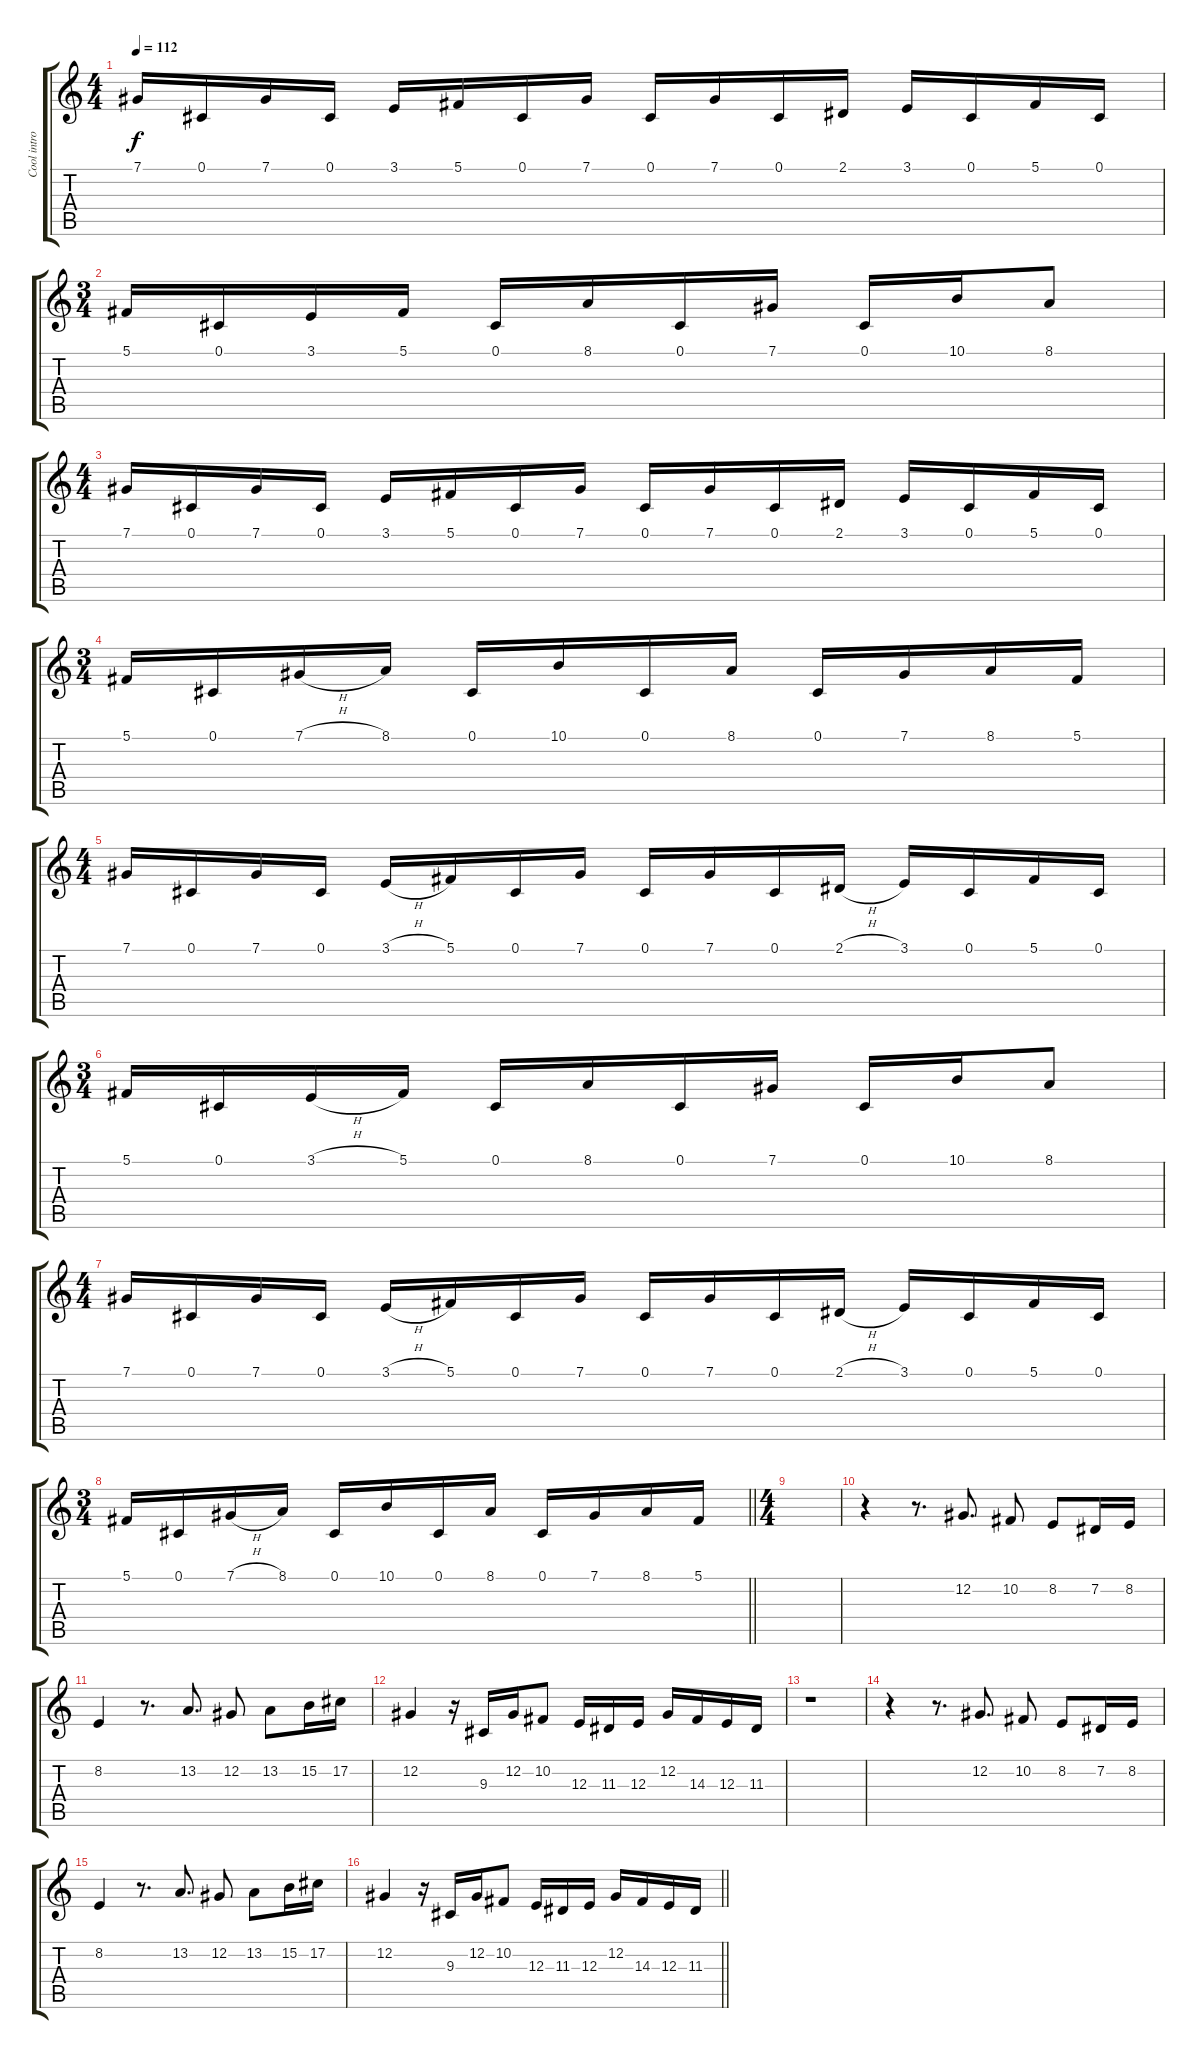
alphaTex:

\track ("Cool intro thing plus stuff" "Cool intro") {instrument accordion}
\staff {score tabs}
\tuning (Db4 Ab3 E3 B2 Gb2 Db2) {hide}
\ts (4 4)
\section ("" "")
\tempo 112
\clef g2
\ks c
7.1.16{dy f} 0.1.16 7.1.16 0.1.16 3.1.16 5.1.16 0.1.16 7.1.16 0.1.16 7.1.16 0.1.16 2.1.16 3.1.16 0.1.16 5.1.16 0.1.16 |
\ts (3 4)
5.1.16 0.1.16 3.1.16 5.1.16 0.1.16 8.1.16 0.1.16 7.1.16 0.1.16 10.1.16 8.1.8 |
\ts (4 4)
7.1.16 0.1.16 7.1.16 0.1.16 3.1.16 5.1.16 0.1.16 7.1.16 0.1.16 7.1.16 0.1.16 2.1.16 3.1.16 0.1.16 5.1.16 0.1.16 |
\ts (3 4)
5.1.16 0.1.16 7.1{h}.16 8.1.16 0.1.16 10.1.16 0.1.16 8.1.16 0.1.16 7.1.16 8.1.16 5.1.16 |
\ts (4 4)
7.1.16 0.1.16 7.1.16 0.1.16 3.1{h}.16 5.1.16 0.1.16 7.1.16 0.1.16 7.1.16 0.1.16 2.1{h}.16 3.1.16 0.1.16 5.1.16 0.1.16 |
\ts (3 4)
5.1.16 0.1.16 3.1{h}.16 5.1.16 0.1.16 8.1.16 0.1.16 7.1.16 0.1.16 10.1.16 8.1.8 |
\ts (4 4)
7.1.16 0.1.16 7.1.16 0.1.16 3.1{h}.16 5.1.16 0.1.16 7.1.16 0.1.16 7.1.16 0.1.16 2.1{h}.16 3.1.16 0.1.16 5.1.16 0.1.16 |
\ts (3 4)
\barLineRight lightlight
5.1.16 0.1.16 7.1{h}.16 8.1.16 0.1.16 10.1.16 0.1.16 8.1.16 0.1.16 7.1.16 8.1.16 5.1.16 |
\ts (4 4)
\section ("" "")
|
r.4 r.8{d} 12.2.8{d} 10.2.8 8.2.8 7.2.16 8.2.16 |
8.2.4 r.8{d} 13.2.8{d} 12.2.8 13.2.8 15.2.16 17.2.16 |
12.2.4 r.16 9.3.16 12.2.16 10.2.8 12.3.16 11.3.16 12.3.16 12.2.16 14.3.16 12.3.16 11.3.16 |
r.1 |
r.4 r.8{d} 12.2.8{d} 10.2.8 8.2.8 7.2.16 8.2.16 |
8.2.4 r.8{d} 13.2.8{d} 12.2.8 13.2.8 15.2.16 17.2.16 |
\barLineRight lightlight
12.2.4 r.16 9.3.16 12.2.16 10.2.8 12.3.16 11.3.16 12.3.16 12.2.16 14.3.16 12.3.16 11.3.16
